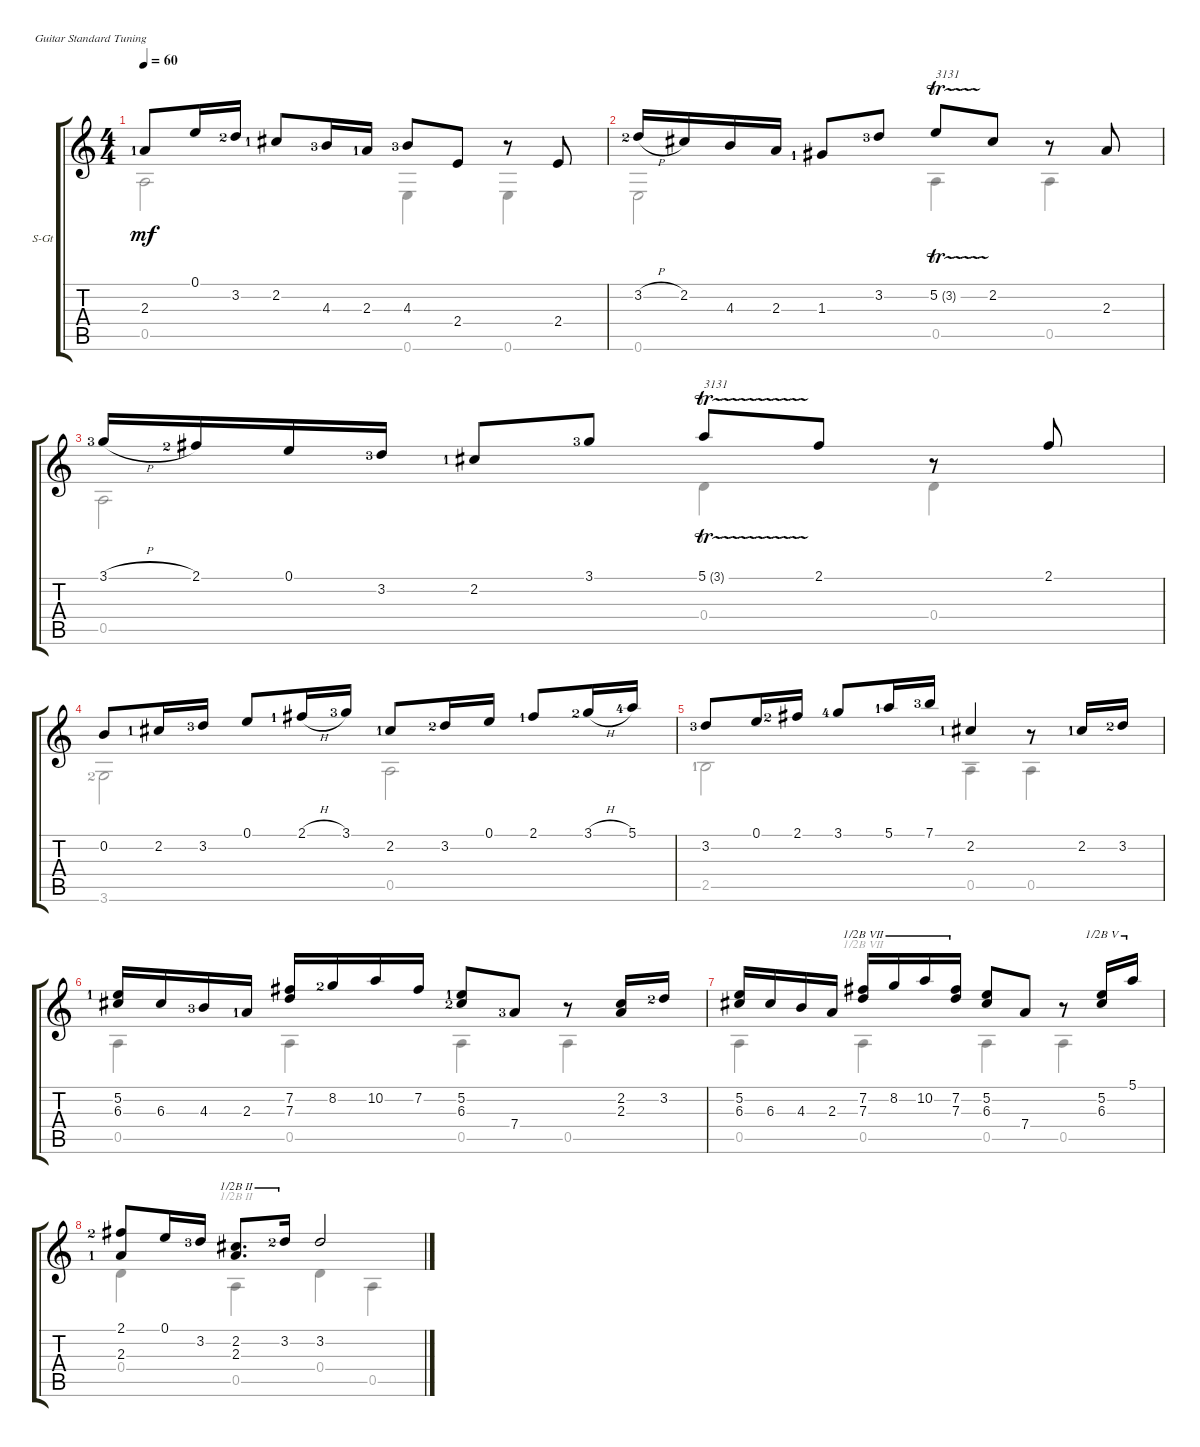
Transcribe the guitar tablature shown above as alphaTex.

\defaultSystemsLayout 4
\bracketExtendMode groupsimilarinstruments
\firstSystemTrackNameOrientation horizontal
\otherSystemsTrackNameOrientation horizontal
\track ("Steel Guitar" "S-Gt") {instrument acousticguitarsteel}
\staff {score tabs}
\tuning (E4 B3 G3 D3 A2 E2)
\voice
\ts (4 4)
\tempo 60
\clef g2
\ks c
2.3{lf 2}.8{dy mf} 0.1.16 3.2{lf 3}.16 2.2{lf 2}.8 4.3{lf 4}.16 2.3{lf 2}.16 4.3{lf 4}.8 2.4.8 r.8 2.4.8 |
3.2{h lf 3}.16 2.2.16 4.3.16 2.3.16 1.3{lf 2}.8 3.2{lf 4}.8 5.2{tr (3 16)}.8{txt "3131"} 2.2.8 r.8 2.3.8 |
3.1{h lf 4}.16 2.1{lf 3}.16 0.1.16 3.2{lf 4}.16 2.2{lf 2}.8 3.1{lf 4}.8 5.1{tr (3 16)}.8{txt "3131"} 2.1.8 r.8 2.1.8 |
0.2.8 2.2{lf 2}.16 3.2{lf 4}.16 0.1.8 2.1{h lf 2}.16 3.1{lf 4}.16 2.2{lf 2}.8 3.2{lf 3}.16 0.1.16 2.1{lf 2}.8 3.1{h lf 3}.16 5.1{lf 5}.16 |
3.2{lf 4}.8 0.1.16 2.1{lf 3}.16 3.1{lf 5}.8 5.1{lf 2}.16 7.1{lf 4}.16 2.2{lf 2}.4 r.8 2.2{lf 2}.16 3.2{lf 3}.16 |
(5.2{lf 2} 6.3).16 6.3.16 4.3{lf 4}.16 2.3{lf 2}.16 (7.2 7.3).16 8.2{lf 3}.16 10.2.16 7.2.16 (5.2{lf 2} 6.3{lf 3}).8 7.4{lf 4}.8 r.8 (2.2 2.3).16 3.2{lf 3}.16 |
(5.2 6.3).16 6.3.16 4.3.16 2.3.16 (7.2 7.3).16{barre (7 half)} 8.2.16{barre (7 half)} 10.2.16{barre (7 half)} (7.2 7.3).16{barre (7 half)} (6.3 5.2).8 7.4.8 r.8 (5.2 6.3).16{barre (5 half)} 5.1.16{barre (5 half)} |
(2.1{lf 3} 2.3{lf 2}).8 0.1.16 3.2{lf 4}.16 (2.2 2.3).8{d barre (2 half)} 3.2{lf 3}.16{barre (2 half)} 3.2.2
\voice
\clef g2
\ottava regular
\simile none
\ks c
0.5.2{dy mf} 0.6.4 0.6.4 |
0.6.2 0.5.4 0.5.4 |
0.5.2 0.4.4 0.4.4 |
3.6{lf 3}.2 0.5.2 |
2.5{lf 2}.2 0.5{ten}.4 0.5.4 |
0.5.4 0.5.4 0.5.4 0.5.4 |
0.5.4 0.5.4{barre (7 half)} 0.5.4 0.5.4 |
0.4.4 0.5.4{barre (2 half)} 0.4.4 0.5.4
